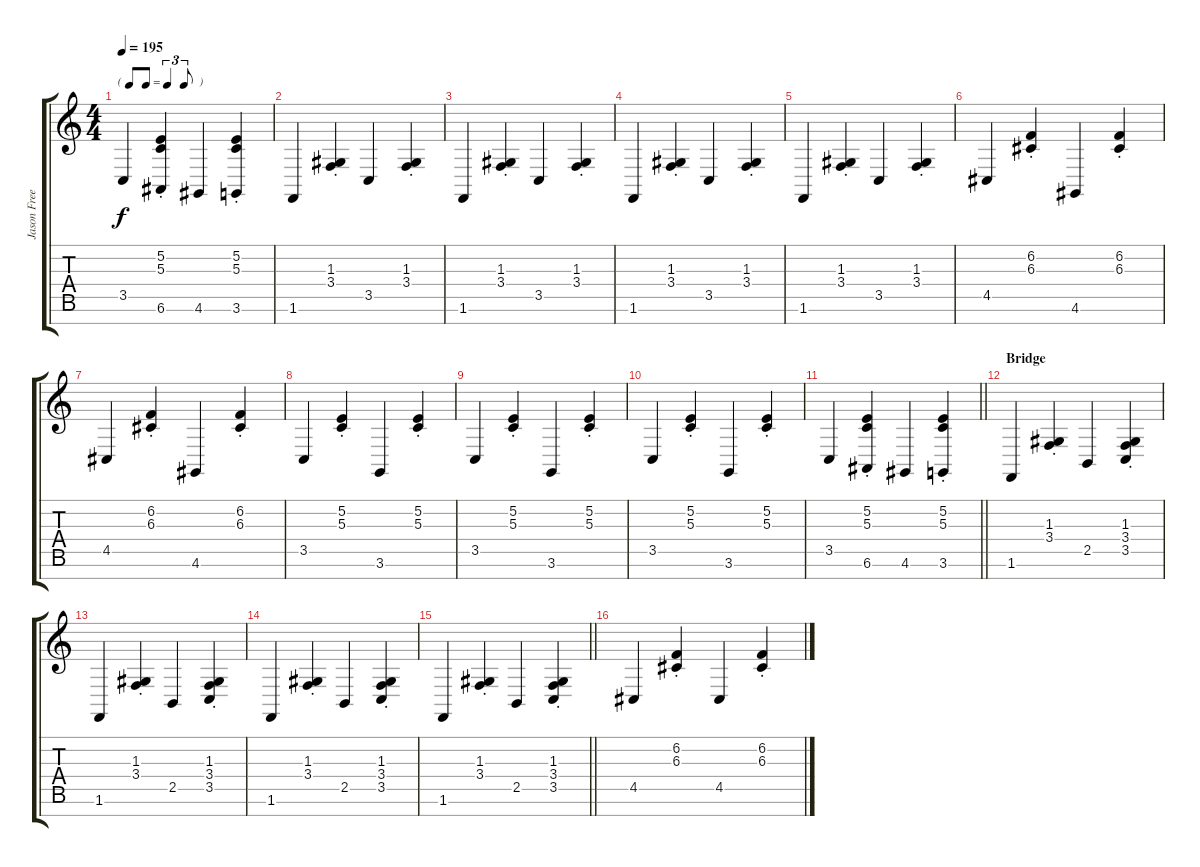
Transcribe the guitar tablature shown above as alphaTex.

\track ("Jason Freese" "Jason Free") {instrument harpsichord}
\staff {score tabs}
\tuning (E4 B3 G3 D3 A2 E2 B1) {hide}
\ts (4 4)
\tf triplet8th
\tempo 195
\clef g2
\ks c
3.5.4{dy f} (5.2{st} 5.3{st} 6.6).4 4.6.4 (5.2{st} 5.3{st} 3.6).4 |
1.6.4 (1.3{st} 3.4{st}).4 3.5.4 (1.3{st} 3.4{st}).4 |
1.6.4 (1.3{st} 3.4{st}).4 3.5.4 (1.3{st} 3.4{st}).4 |
1.6.4 (1.3{st} 3.4{st}).4 3.5.4 (1.3{st} 3.4{st}).4 |
1.6.4 (1.3{st} 3.4{st}).4 3.5.4 (1.3{st} 3.4{st}).4 |
4.5.4 (6.2{st} 6.3{st}).4 4.6.4 (6.2{st} 6.3{st}).4 |
4.5.4 (6.2{st} 6.3{st}).4 4.6.4 (6.2{st} 6.3{st}).4 |
3.5.4 (5.2{st} 5.3{st}).4 3.6.4 (5.2{st} 5.3{st}).4 |
3.5.4 (5.2{st} 5.3{st}).4 3.6.4 (5.2{st} 5.3{st}).4 |
3.5.4 (5.2{st} 5.3{st}).4 3.6.4 (5.2{st} 5.3{st}).4 |
\barLineRight lightlight
3.5.4 (5.2{st} 5.3{st} 6.6).4 4.6.4 (5.2{st} 5.3{st} 3.6).4 |
\section ("" "Bridge")
1.6.4 (1.3{st} 3.4{st}).4 2.5.4 (1.3{st} 3.4{st} 3.5).4 |
1.6.4 (1.3{st} 3.4{st}).4 2.5.4 (1.3{st} 3.4{st} 3.5).4 |
1.6.4 (1.3{st} 3.4{st}).4 2.5.4 (1.3{st} 3.4{st} 3.5).4 |
\barLineRight lightlight
1.6.4 (1.3{st} 3.4{st}).4 2.5.4 (1.3{st} 3.4{st} 3.5).4 |
4.5.4 (6.2{st} 6.3{st}).4 4.5.4 (6.2{st} 6.3{st}).4
